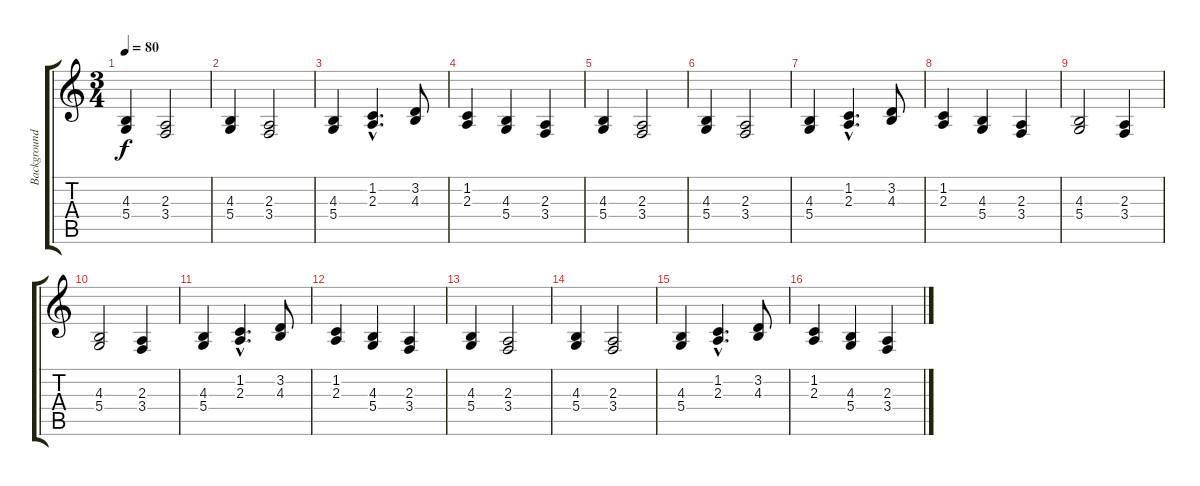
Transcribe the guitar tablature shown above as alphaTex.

\track ("Background Piano" "Background") {instrument acousticgrandpiano}
\staff {score tabs}
\tuning (E4 B3 G3 D3 A2 E2) {hide}
\ts (3 4)
\tempo 80
\clef g2
\ks c
(4.3 5.4).4{dy f} (2.3 3.4).2 |
(4.3 5.4).4 (2.3 3.4).2 |
(4.3 5.4).4 (1.2{hac} 2.3{hac}).4{d} (3.2 4.3).8 |
(1.2 2.3).4 (4.3 5.4).4 (2.3 3.4).4 |
(4.3 5.4).4 (2.3 3.4).2 |
(4.3 5.4).4 (2.3 3.4).2 |
(4.3 5.4).4 (1.2{hac} 2.3{hac}).4{d} (3.2 4.3).8 |
(1.2 2.3).4 (4.3 5.4).4 (2.3 3.4).4 |
(4.3 5.4).2 (2.3 3.4).4 |
(4.3 5.4).2 (2.3 3.4).4 |
(4.3 5.4).4 (1.2{hac} 2.3{hac}).4{d} (3.2 4.3).8 |
(1.2 2.3).4 (4.3 5.4).4 (2.3 3.4).4 |
(4.3 5.4).4 (2.3 3.4).2 |
(4.3 5.4).4 (2.3 3.4).2 |
(4.3 5.4).4 (1.2{hac} 2.3{hac}).4{d} (3.2 4.3).8 |
(1.2 2.3).4 (4.3 5.4).4 (2.3 3.4).4
